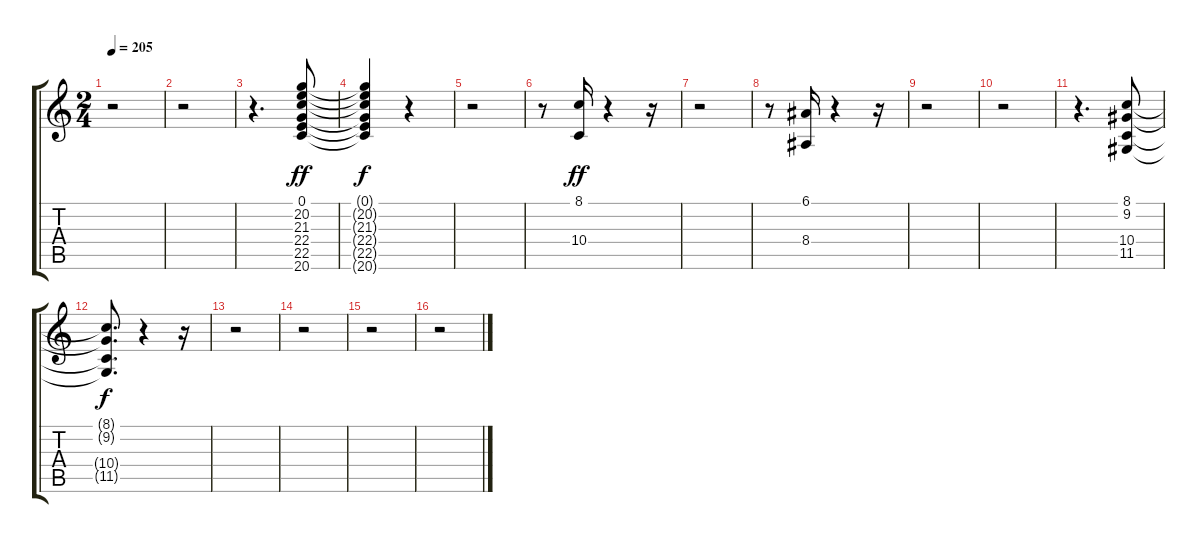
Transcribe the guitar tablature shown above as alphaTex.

\track "" {instrument brasssection}
\staff {score tabs}
\tuning (E4 B3 G3 D3 A2 E2) {hide}
\ts (2 4)
\tempo 205
\clef g2
\ks c
r.2{dy f} |
r.2 |
r.4{d} (0.1 20.2 21.3 22.4 22.5 20.6).8{dy ff} |
(0.1{t} 20.2{t} 21.3{t} 22.4{t} 22.5{t} 20.6{t}).4{dy f} r.4 |
r.2 |
r.8 (8.1 10.4).16{dy ff} r.4 r.16 |
r.2 |
r.8 (6.1 8.4).16 r.4 r.16 |
r.2 |
r.2 |
r.4{d} (8.1 9.2 10.4 11.5).8 |
(8.1{t} 9.2{t} 10.4{t} 11.5{t}).8{d dy f} r.4 r.16 |
r.2 |
r.2 |
r.2 |
r.2
